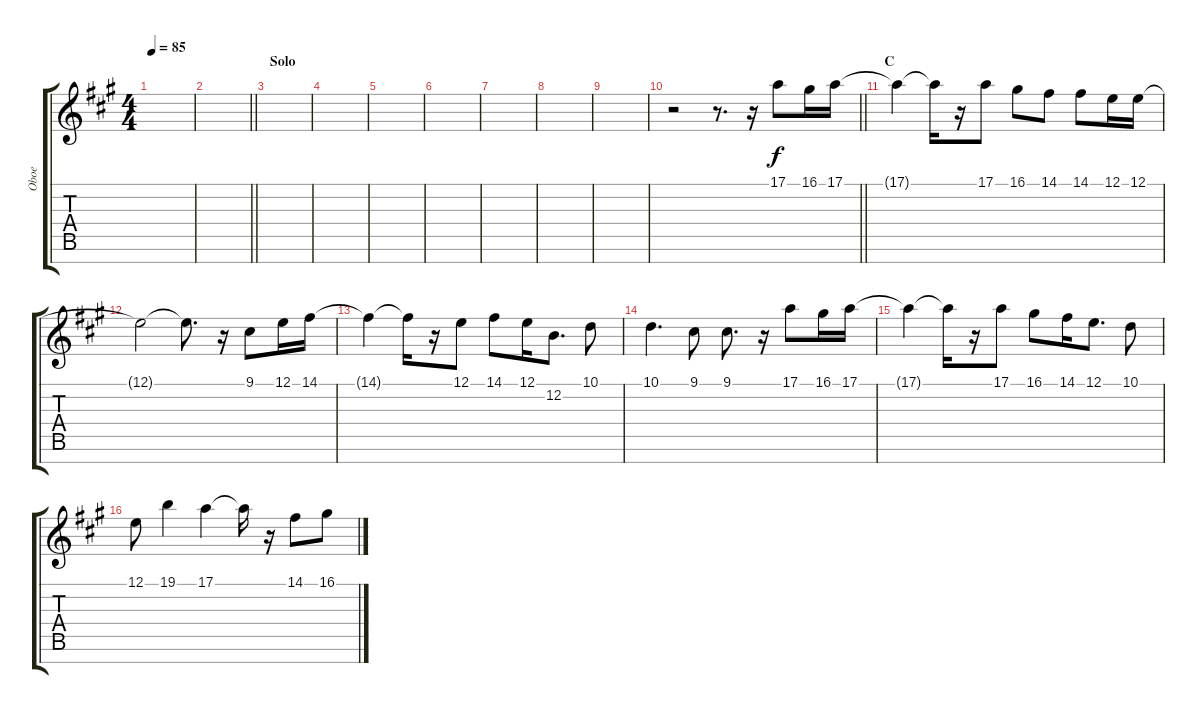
\track ("Oboe" "Oboe") {instrument oboe}
\staff {score tabs}
\tuning (E4 B3 G3 D3 A2 E2 B1) {hide}
\ts (4 4)
\tempo 85
\clef g2
\ks a
|
\barLineRight lightlight
|
\section ("" "Solo")
|
|
|
|
|
|
|
\barLineRight lightlight
r.2 r.8{d} r.16 17.1.8 16.1.16 17.1.16 |
\section ("" "C")
17.1{t}.4 17.1{t}.16 r.16 17.1.8 16.1.8 14.1.8 14.1.8 12.1.16 12.1.16 |
12.1{t}.2 12.1{t}.8{d} r.16 9.1.8 12.1.16 14.1.16 |
14.1{t}.4 14.1{t}.16 r.16 12.1.8 14.1.8 12.1.16 12.2.8{d} 10.1.8 |
10.1.4{d} 9.1.8 9.1.8{d} r.16 17.1.8 16.1.16 17.1.16 |
17.1{t}.4 17.1{t}.16 r.16 17.1.8 16.1.8 14.1.16 12.1.8{d} 10.1.8 |
12.1.8 19.1.4 17.1.4 17.1{t}.16 r.16 14.1.8 16.1.8
